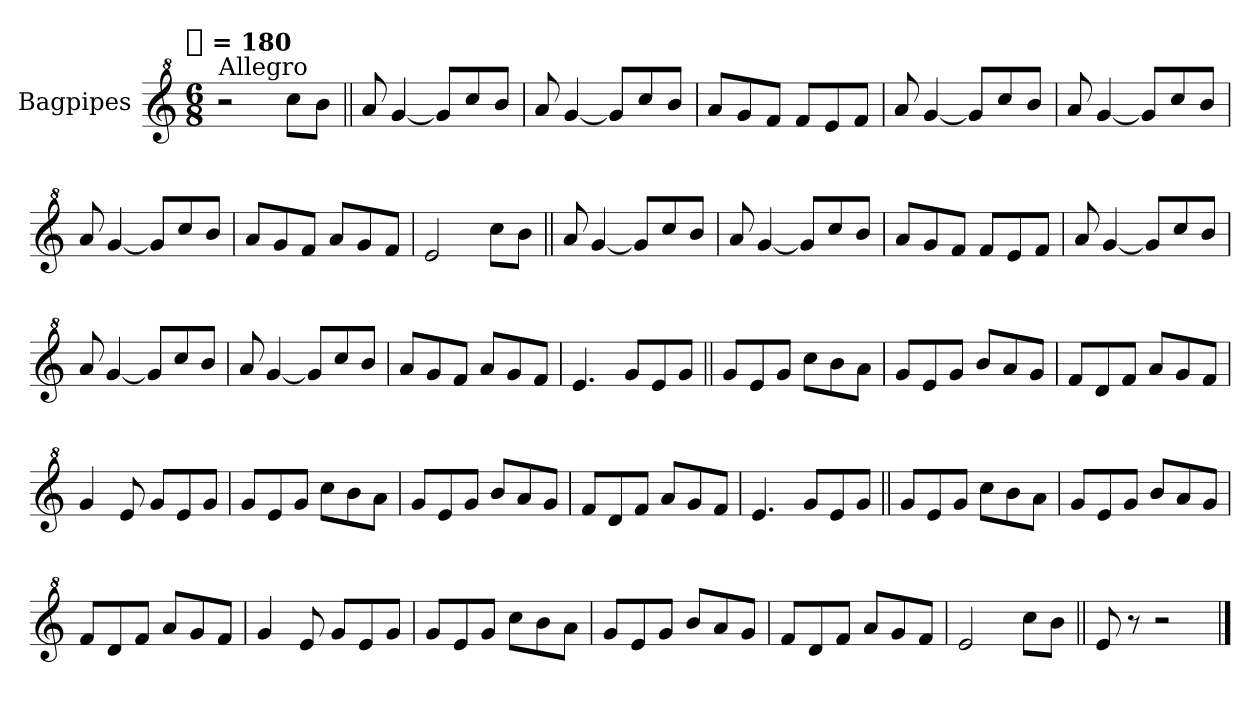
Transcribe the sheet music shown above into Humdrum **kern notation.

**kern
*part1
*staff1
*I"Bagpipes
*I'Bag
*clefG^2
*k[]
!!LO:TX:omd:t=[quarter] = 180
*M6/8
*MM180
=1
!LO:TX:a:t=Allegro
2r
8cccL
8bbJ
=||
8aa
[4gg
8ggL]
8ccc
8bbJ
=
8aa
[4gg
8ggL]
8ccc
8bbJ
=
8aaL
8gg
8ffJ
8ffL
8ee
8ffJ
=
8aa
[4gg
8ggL]
8ccc
8bbJ
=
8aa
[4gg
8ggL]
8ccc
8bbJ
=
8aa
[4gg
8ggL]
8ccc
8bbJ
=
8aaL
8gg
8ffJ
8aaL
8gg
8ffJ
=
2ee
8cccL
8bbJ
=||
8aa
[4gg
8ggL]
8ccc
8bbJ
=
8aa
[4gg
8ggL]
8ccc
8bbJ
=
8aaL
8gg
8ffJ
8ffL
8ee
8ffJ
=
8aa
[4gg
8ggL]
8ccc
8bbJ
=
8aa
[4gg
8ggL]
8ccc
8bbJ
=
8aa
[4gg
8ggL]
8ccc
8bbJ
=
8aaL
8gg
8ffJ
8aaL
8gg
8ffJ
=
4.ee
8ggL
8ee
8ggJ
=||
8ggL
8ee
8ggJ
8cccL
8bb
8aaJ
=
8ggL
8ee
8ggJ
8bbL
8aa
8ggJ
=
8ffL
8dd
8ffJ
8aaL
8gg
8ffJ
=
4gg
8ee
8ggL
8ee
8ggJ
=
8ggL
8ee
8ggJ
8cccL
8bb
8aaJ
=
8ggL
8ee
8ggJ
8bbL
8aa
8ggJ
=
8ffL
8dd
8ffJ
8aaL
8gg
8ffJ
=
4.ee
8ggL
8ee
8ggJ
=||
8ggL
8ee
8ggJ
8cccL
8bb
8aaJ
=
8ggL
8ee
8ggJ
8bbL
8aa
8ggJ
=
8ffL
8dd
8ffJ
8aaL
8gg
8ffJ
=
4gg
8ee
8ggL
8ee
8ggJ
=
8ggL
8ee
8ggJ
8cccL
8bb
8aaJ
=
8ggL
8ee
8ggJ
8bbL
8aa
8ggJ
=
8ffL
8dd
8ffJ
8aaL
8gg
8ffJ
=
2ee
8cccL
8bbJ
=||
8ee
8r
2r
==
*-
